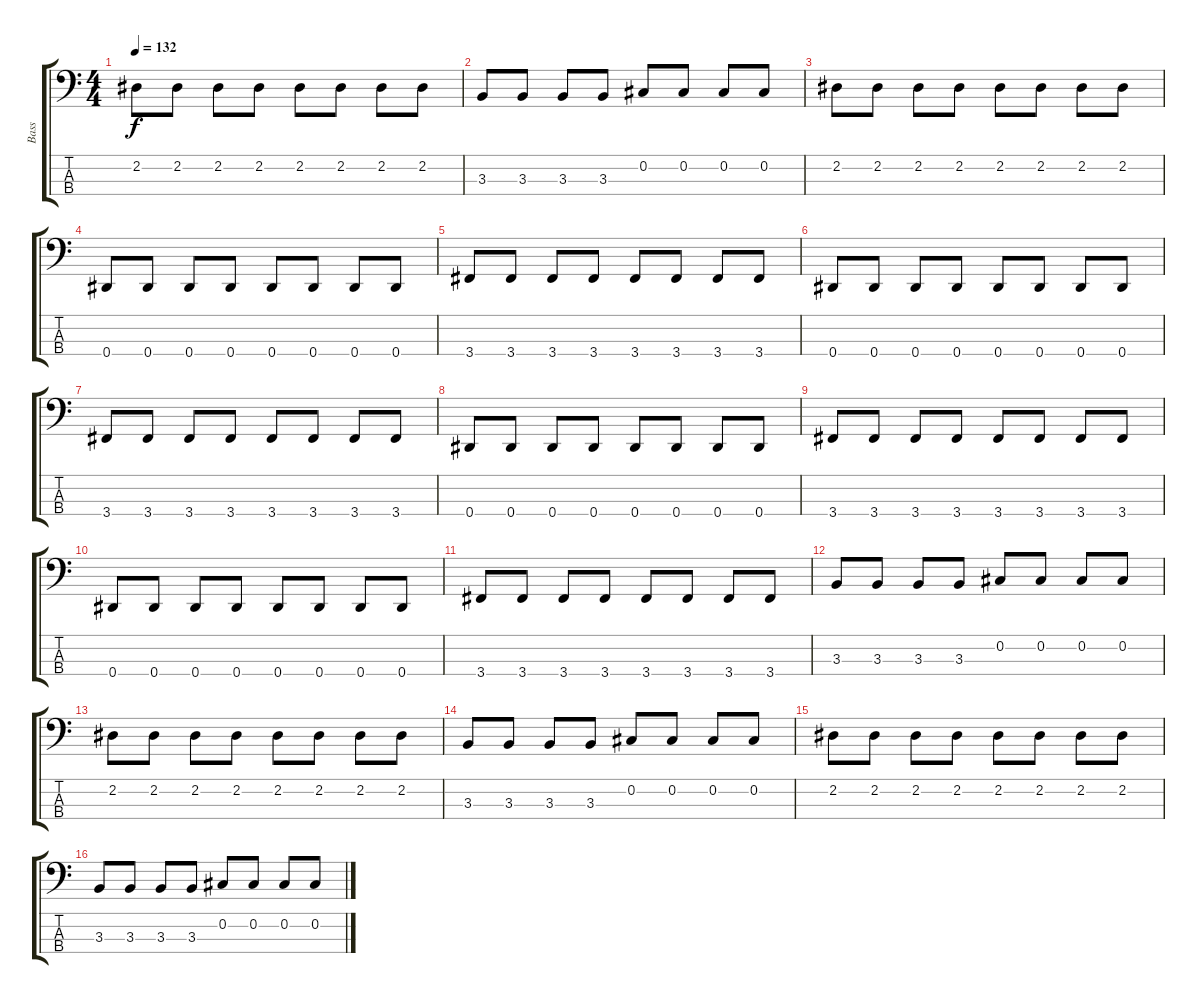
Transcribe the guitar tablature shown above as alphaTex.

\track ("Bass" "Bass") {instrument electricbasspick}
\staff {score tabs}
\tuning (Gb2 Db2 Ab1 Eb1) {hide}
\ts (4 4)
\tempo 132
\clef f4
\ks c
2.2.8{dy f} 2.2.8 2.2.8 2.2.8 2.2.8 2.2.8 2.2.8 2.2.8 |
3.3.8 3.3.8 3.3.8 3.3.8 0.2.8 0.2.8 0.2.8 0.2.8 |
2.2.8 2.2.8 2.2.8 2.2.8 2.2.8 2.2.8 2.2.8 2.2.8 |
0.4.8 0.4.8 0.4.8 0.4.8 0.4.8 0.4.8 0.4.8 0.4.8 |
3.4.8 3.4.8 3.4.8 3.4.8 3.4.8 3.4.8 3.4.8 3.4.8 |
0.4.8 0.4.8 0.4.8 0.4.8 0.4.8 0.4.8 0.4.8 0.4.8 |
3.4.8 3.4.8 3.4.8 3.4.8 3.4.8 3.4.8 3.4.8 3.4.8 |
0.4.8 0.4.8 0.4.8 0.4.8 0.4.8 0.4.8 0.4.8 0.4.8 |
3.4.8 3.4.8 3.4.8 3.4.8 3.4.8 3.4.8 3.4.8 3.4.8 |
0.4.8 0.4.8 0.4.8 0.4.8 0.4.8 0.4.8 0.4.8 0.4.8 |
3.4.8 3.4.8 3.4.8 3.4.8 3.4.8 3.4.8 3.4.8 3.4.8 |
3.3.8 3.3.8 3.3.8 3.3.8 0.2.8 0.2.8 0.2.8 0.2.8 |
2.2.8 2.2.8 2.2.8 2.2.8 2.2.8 2.2.8 2.2.8 2.2.8 |
3.3.8 3.3.8 3.3.8 3.3.8 0.2.8 0.2.8 0.2.8 0.2.8 |
2.2.8 2.2.8 2.2.8 2.2.8 2.2.8 2.2.8 2.2.8 2.2.8 |
3.3.8 3.3.8 3.3.8 3.3.8 0.2.8 0.2.8 0.2.8 0.2.8
